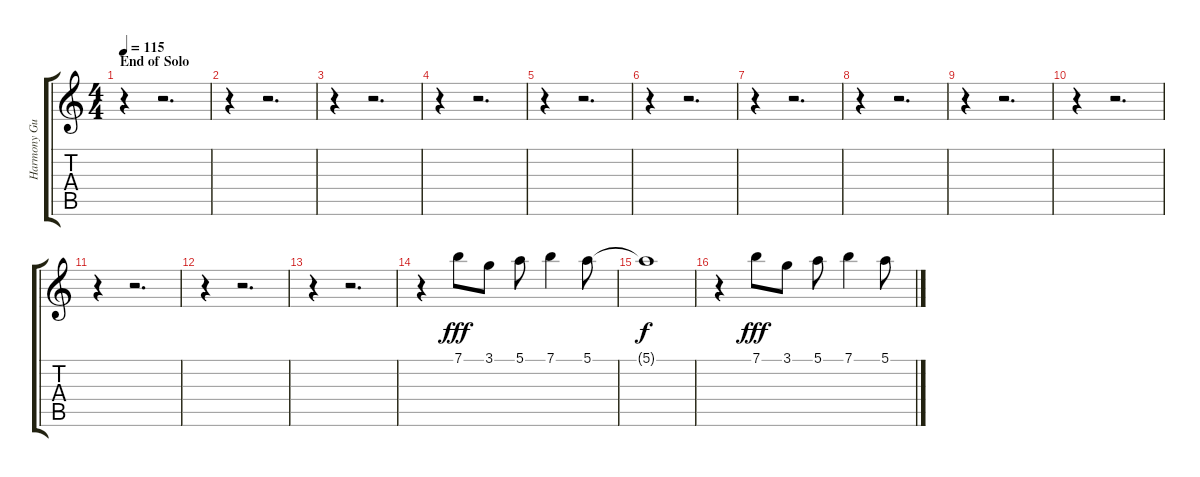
\track ("Harmony Guitar" "Harmony Gu") {instrument distortionguitar}
\staff {score tabs}
\tuning (E4 B3 G3 D3 A2 D2) {hide}
\ts (4 4)
\section ("" "End of Solo")
\tempo 115
\clef g2
\ks c
r.4{dy fff} r.2{d} |
r.4 r.2{d} |
r.4 r.2{d} |
r.4 r.2{d} |
r.4 r.2{d} |
r.4 r.2{d} |
r.4 r.2{d} |
r.4 r.2{d} |
r.4 r.2{d} |
r.4 r.2{d} |
r.4 r.2{d} |
r.4 r.2{d} |
r.4 r.2{d} |
r.4 7.1.8 3.1.8 5.1.8 7.1.4 5.1.8 |
5.1{t}.1{dy f} |
r.4 7.1.8{dy fff} 3.1.8 5.1.8 7.1.4 5.1.8
